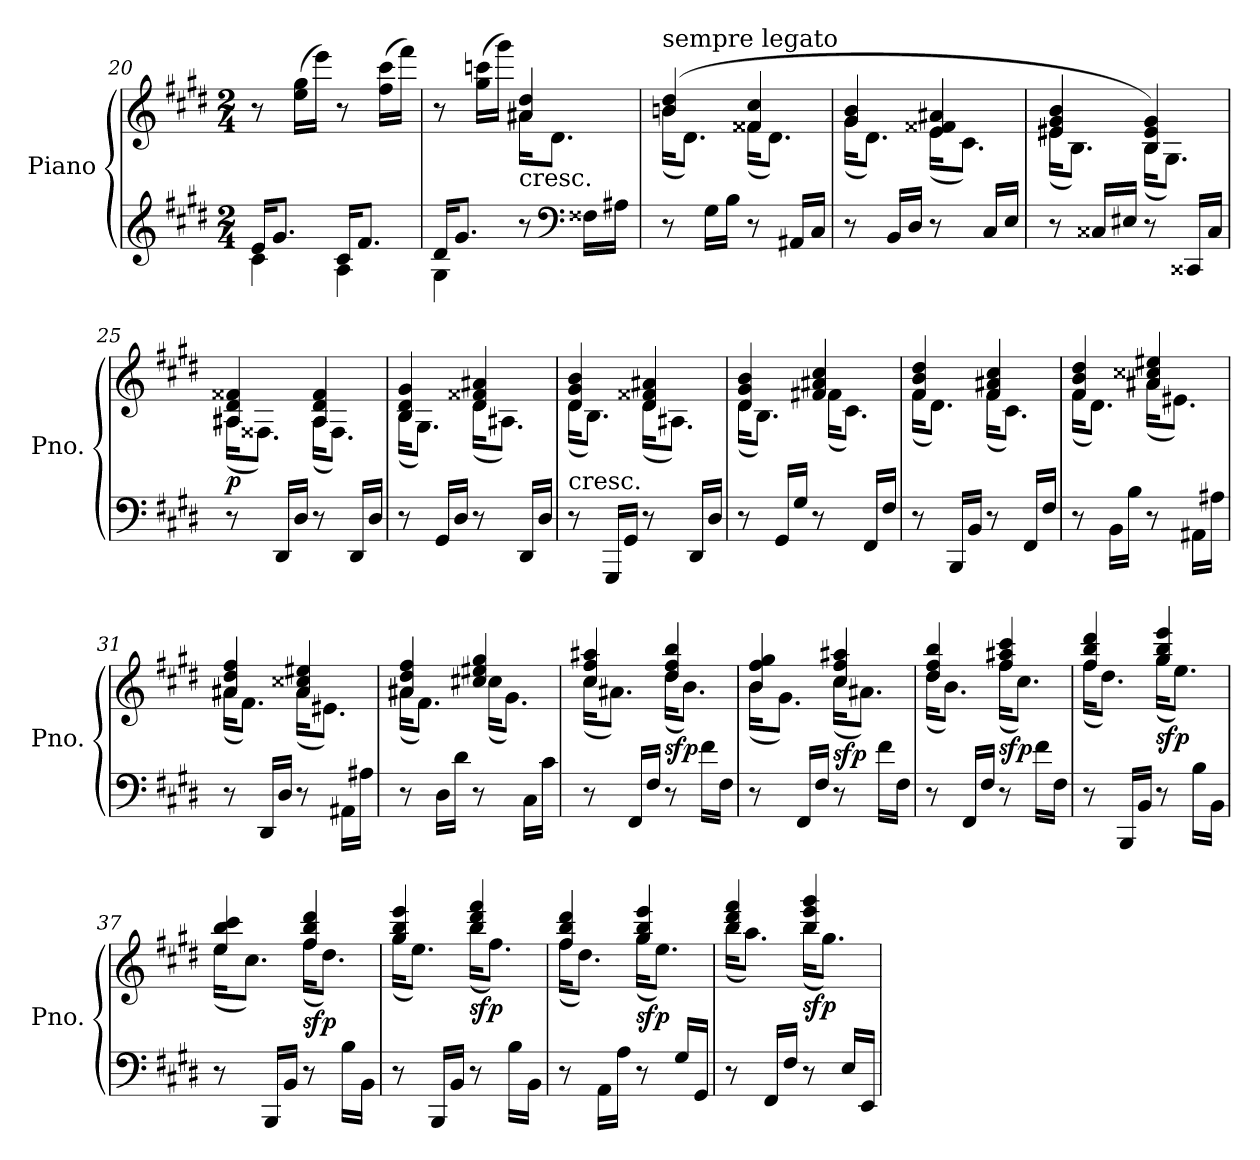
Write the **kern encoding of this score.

**kern	**kern	**dynam
*part1	*part1	*part1
*staff2	*staff1	*staff1/2
*I"Piano	*	*
*I'Pno.	*	*
!!LO:LB:g=z
*clefG2	*clefG2	*
*k[f#c#g#d#]	*k[f#c#g#d#]	*
*E:	*E:	*
*M2/4	*M2/4	*
=20	=20	=20
*^	*	*
16e/KL	4c#\	8r	.
8.g#/J	.	.	.
.	.	(>16ee\ 16gg#\LL	.
.	.	16eee\JJ)	.
16c#/KL	4A\	8r	.
8.f#/J	.	.	.
.	.	(>16ff#\ 16ccc#\LL	.
.	.	16fff#\JJ)	.
=21	=21	=21	=21
*	*	*^	*
16d#/KL	4G#\	8r	4ryy	.
8.g#/J	.	.	.	.
.	.	(<16gg#\ 16cccn\LL	.	.
.	.	16ggg#\JJ)	.	.
!	!	!LO:TX:b:t=cresc.	!	!
8r	4ryy	4a#X/ 4dd#/	16a#\KL	.
.	.	.	8.d#\J	.
*clefF4	*	*	*	*
16F##X\LL	.	.	.	.
16A#X\JJ	.	.	.	.
*v	*v	*	*	*
=22	=22	=22	=22
!	!LO:TX:a:t=sempre legato	!	!
8r	(>4bn/ 4dd#/	(<16b\KL	.
.	.	8.d#\J)	.
16G#\LL	.	.	.
16B\JJ	.	.	.
8r	4f##X/ 4cc#/	(<16f##\KL	.
.	.	8.d#\J)	.
16AA#X/LL	.	.	.
16C#/JJ	.	.	.
=23	=23	=23	=23
8r	4g#/ 4b/	(<16g#\KL	.
.	.	8.d#\J)	.
16BB/LL	.	.	.
16D#/JJ	.	.	.
8r	4e/ 4f##X/ 4a#X/	(<16e\KL	.
.	.	8.c#\J)	.
16C#/LL	.	.	.
16E/JJ	.	.	.
=24	=24	=24	=24
8r	4e#X/ 4g#/ 4b/	(<16e#\KL	.
.	.	8.B\J)	.
16C##X/LL	.	.	.
16E#X/JJ	.	.	.
8r	4B/ 4e#/ 4g#/)	(<16B\KL	.
.	.	8.G#\J)	.
16CC##X/LL	.	.	.
16C##/JJ	.	.	.
!!LO:PB:g=z	!!
=25	=25	=25	=25
!	!	!	!LO:DY:b
8r	4A#X/ 4d#/ 4f##X/	(<16A#\KL	p
.	.	8.F##X\J)	.
16DD#/LL	.	.	.
16D#/JJ	.	.	.
8r	4A#/ 4d#/ 4f##/	(<16A#\KL	.
.	.	8.F##\J)	.
16DD#/LL	.	.	.
16D#/JJ	.	.	.
=26	=26	=26	=26
8r	4B/ 4d#/ 4g#/	(<16B\KL	.
.	.	8.G#\J)	.
16GG#/LL	.	.	.
16D#/JJ	.	.	.
8r	4d#/ 4f##X/ 4a#X/	(<16d#\KL	.
.	.	8.A#X\J)	.
16DD#/LL	.	.	.
16D#/JJ	.	.	.
=27	=27	=27	=27
!LO:TX:a:t=cresc.	!	!	!
8r	4d#/ 4g#/ 4b/	(<16d#\KL	.
.	.	8.B\J)	.
16GGG#/LL	.	.	.
16GG#/JJ	.	.	.
8r	4d#/ 4f##X/ 4a#X/	(<16d#\KL	.
.	.	8.A#X\J)	.
16DD#/LL	.	.	.
16D#/JJ	.	.	.
=28	=28	=28	=28
8r	4d#/ 4g#/ 4b/	(<16d#\KL	.
.	.	8.B\J)	.
16GG#/LL	.	.	.
16G#/JJ	.	.	.
8r	4f#X/ 4a#X/ 4cc#/	(<16f#\KL	.
.	.	8.c#\J)	.
16FF#/LL	.	.	.
16F#/JJ	.	.	.
=29	=29	=29	=29
8r	4f#/ 4b/ 4dd#/	(<16f#\KL	.
.	.	8.d#\J)	.
16BBB/LL	.	.	.
16BB/JJ	.	.	.
8r	4f#/ 4a#X/ 4cc#/	(<16f#\KL	.
.	.	8.c#\J)	.
16FF#/LL	.	.	.
16F#/JJ	.	.	.
!!LO:LB:g=z	!!
=30	=30	=30	=30
8r	4f#/ 4b/ 4dd#/	(<16f#\KL	.
.	.	8.d#\J)	.
16BB\LL	.	.	.
16B\JJ	.	.	.
8r	4a#X/ 4cc##X/ 4ee#X/	(<16a#\KL	.
.	.	8.e#X\J)	.
16AA#X\LL	.	.	.
16A#X\JJ	.	.	.
=31	=31	=31	=31
8r	4a#X/ 4dd#/ 4ff#/	(<16a#\KL	.
.	.	8.f#\J)	.
16DD#/LL	.	.	.
16D#/JJ	.	.	.
8r	4a#/ 4cc##X/ 4ee#X/	(<16a#\KL	.
.	.	8.e#X\J)	.
16AA#X\LL	.	.	.
16A#X\JJ	.	.	.
=32	=32	=32	=32
8r	4a#X/ 4dd#/ 4ff#/	(<16a#\KL	.
.	.	8.f#\J)	.
16D#\LL	.	.	.
16d#\JJ	.	.	.
8r	4cc#X/ 4ee#X/ 4gg#/	(<16cc#\KL	.
.	.	8.g#\J)	.
16C#\LL	.	.	.
16c#\JJ	.	.	.
=33	=33	=33	=33
8r	4cc#/ 4ff#/ 4aa#X/	(<16cc#\KL	.
.	.	8.a#X\J)	.
16FF#/LL	.	.	.
16F#/JJ	.	.	.
!	!	!	!LO:DY:b
8r	4dd#/ 4ff#/ 4bb/	(<16dd#\KL	sfp
.	.	8.b\J)	.
16f#\LL	.	.	.
16F#\JJ	.	.	.
!!LO:LB:g=z	!!
=34	=34	=34	=34
8r	4b/ 4ff#/ 4gg#/	(<16b\KL	.
.	.	8.g#\J)	.
16FF#/LL	.	.	.
16F#/JJ	.	.	.
!	!	!	!LO:DY:b
8r	4cc#/ 4ff#/ 4aa#X/	(<16cc#\KL	sfp
.	.	8.a#X\J)	.
16f#\LL	.	.	.
16F#\JJ	.	.	.
=35	=35	=35	=35
8r	4dd#/ 4ff#/ 4bb/	(<16dd#\KL	.
.	.	8.b\J)	.
16FF#/LL	.	.	.
16F#/JJ	.	.	.
!	!	!	!LO:DY:b
8r	4ff#/ 4aa#X/ 4ccc#/	(<16ff#\KL	sfp
.	.	8.cc#\J)	.
16f#\LL	.	.	.
16F#\JJ	.	.	.
=36	=36	=36	=36
8r	4ff#/ 4bb/ 4ddd#/	(<16ff#\KL	.
.	.	8.dd#\J)	.
16BBB/LL	.	.	.
16BB/JJ	.	.	.
!	!	!	!LO:DY:b
8r	4gg#/ 4bb/ 4eee/	(<16gg#\KL	sfp
.	.	8.ee\J)	.
16B\LL	.	.	.
16BB\JJ	.	.	.
=37	=37	=37	=37
8r	4ee/ 4bb/ 4ccc#/	(<16ee\KL	.
.	.	8.cc#\J)	.
16BBB/LL	.	.	.
16BB/JJ	.	.	.
!	!	!	!LO:DY:b
8r	4ff#/ 4bb/ 4ddd#/	(<16ff#\KL	sfp
.	.	8.dd#\J)	.
16B\LL	.	.	.
16BB\JJ	.	.	.
=38	=38	=38	=38
8r	4gg#/ 4bb/ 4eee/	(<16gg#\KL	.
.	.	8.ee\J)	.
16BBB/LL	.	.	.
16BB/JJ	.	.	.
!	!	!	!LO:DY:b
8r	4bb/ 4ddd#/ 4fff#/	(<16bb\KL	sfp
.	.	8.ff#\J)	.
16B\LL	.	.	.
16BB\JJ	.	.	.
!!LO:LB:g=z	!!
=39	=39	=39	=39
8r	4ff#/ 4bb/ 4ddd#/	(<16ff#\KL	.
.	.	8.dd#\J)	.
16AA\LL	.	.	.
16A\JJ	.	.	.
!	!	!	!LO:DY:b
8r	4gg#/ 4bb/ 4eee/	(<16gg#\KL	sfp
.	.	8.ee\J)	.
16G#/LL	.	.	.
16GG#/JJ	.	.	.
=40	=40	=40	=40
8r	4bb/ 4ddd#/ 4fff#/	(<16bb\KL	.
.	.	8.aa\J)	.
16FF#/LL	.	.	.
16F#/JJ	.	.	.
!	!	!	!LO:DY:b
8r	4bb/ 4eee/ 4ggg#/	(<16bb\KL	sfp
.	.	8.gg#\J)	.
16E/LL	.	.	.
16EE/JJ	.	.	.
*	*v	*v	*
=	=	=
*-	*-	*-
